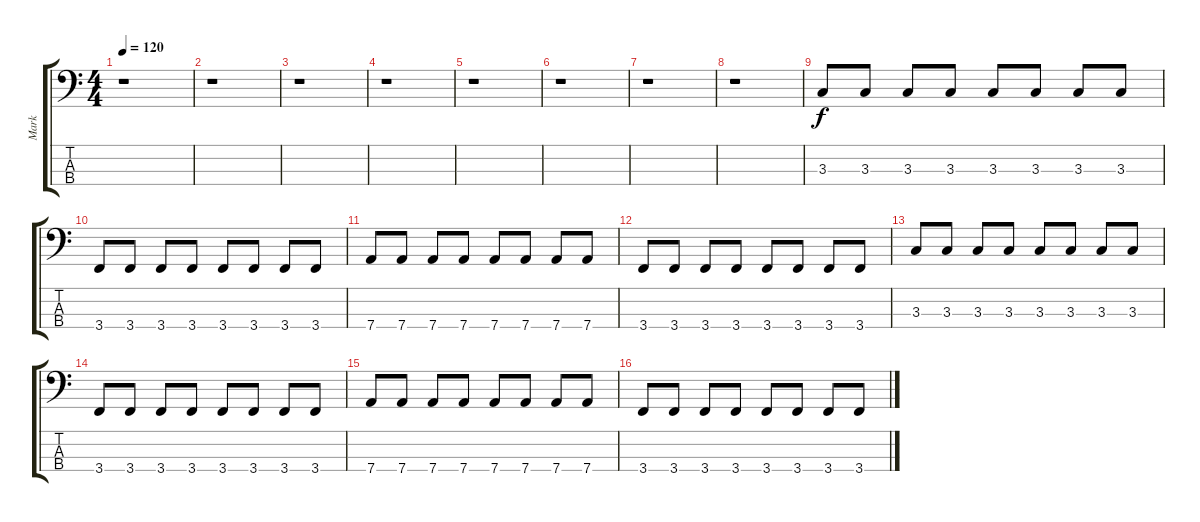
\track ("Mark" "Mark") {instrument acousticguitarnylon}
\staff {score tabs}
\tuning (G2 D2 A1 D1) {hide}
\ts (4 4)
\tempo 120
\clef f4
\ks c
r.1{dy f} |
r.1 |
r.1 |
r.1 |
r.1 |
r.1 |
r.1 |
r.1 |
3.3.8 3.3.8 3.3.8 3.3.8 3.3.8 3.3.8 3.3.8 3.3.8 |
3.4.8 3.4.8 3.4.8 3.4.8 3.4.8 3.4.8 3.4.8 3.4.8 |
7.4.8 7.4.8 7.4.8 7.4.8 7.4.8 7.4.8 7.4.8 7.4.8 |
3.4.8 3.4.8 3.4.8 3.4.8 3.4.8 3.4.8 3.4.8 3.4.8 |
3.3.8 3.3.8 3.3.8 3.3.8 3.3.8 3.3.8 3.3.8 3.3.8 |
3.4.8 3.4.8 3.4.8 3.4.8 3.4.8 3.4.8 3.4.8 3.4.8 |
7.4.8 7.4.8 7.4.8 7.4.8 7.4.8 7.4.8 7.4.8 7.4.8 |
3.4.8 3.4.8 3.4.8 3.4.8 3.4.8 3.4.8 3.4.8 3.4.8
